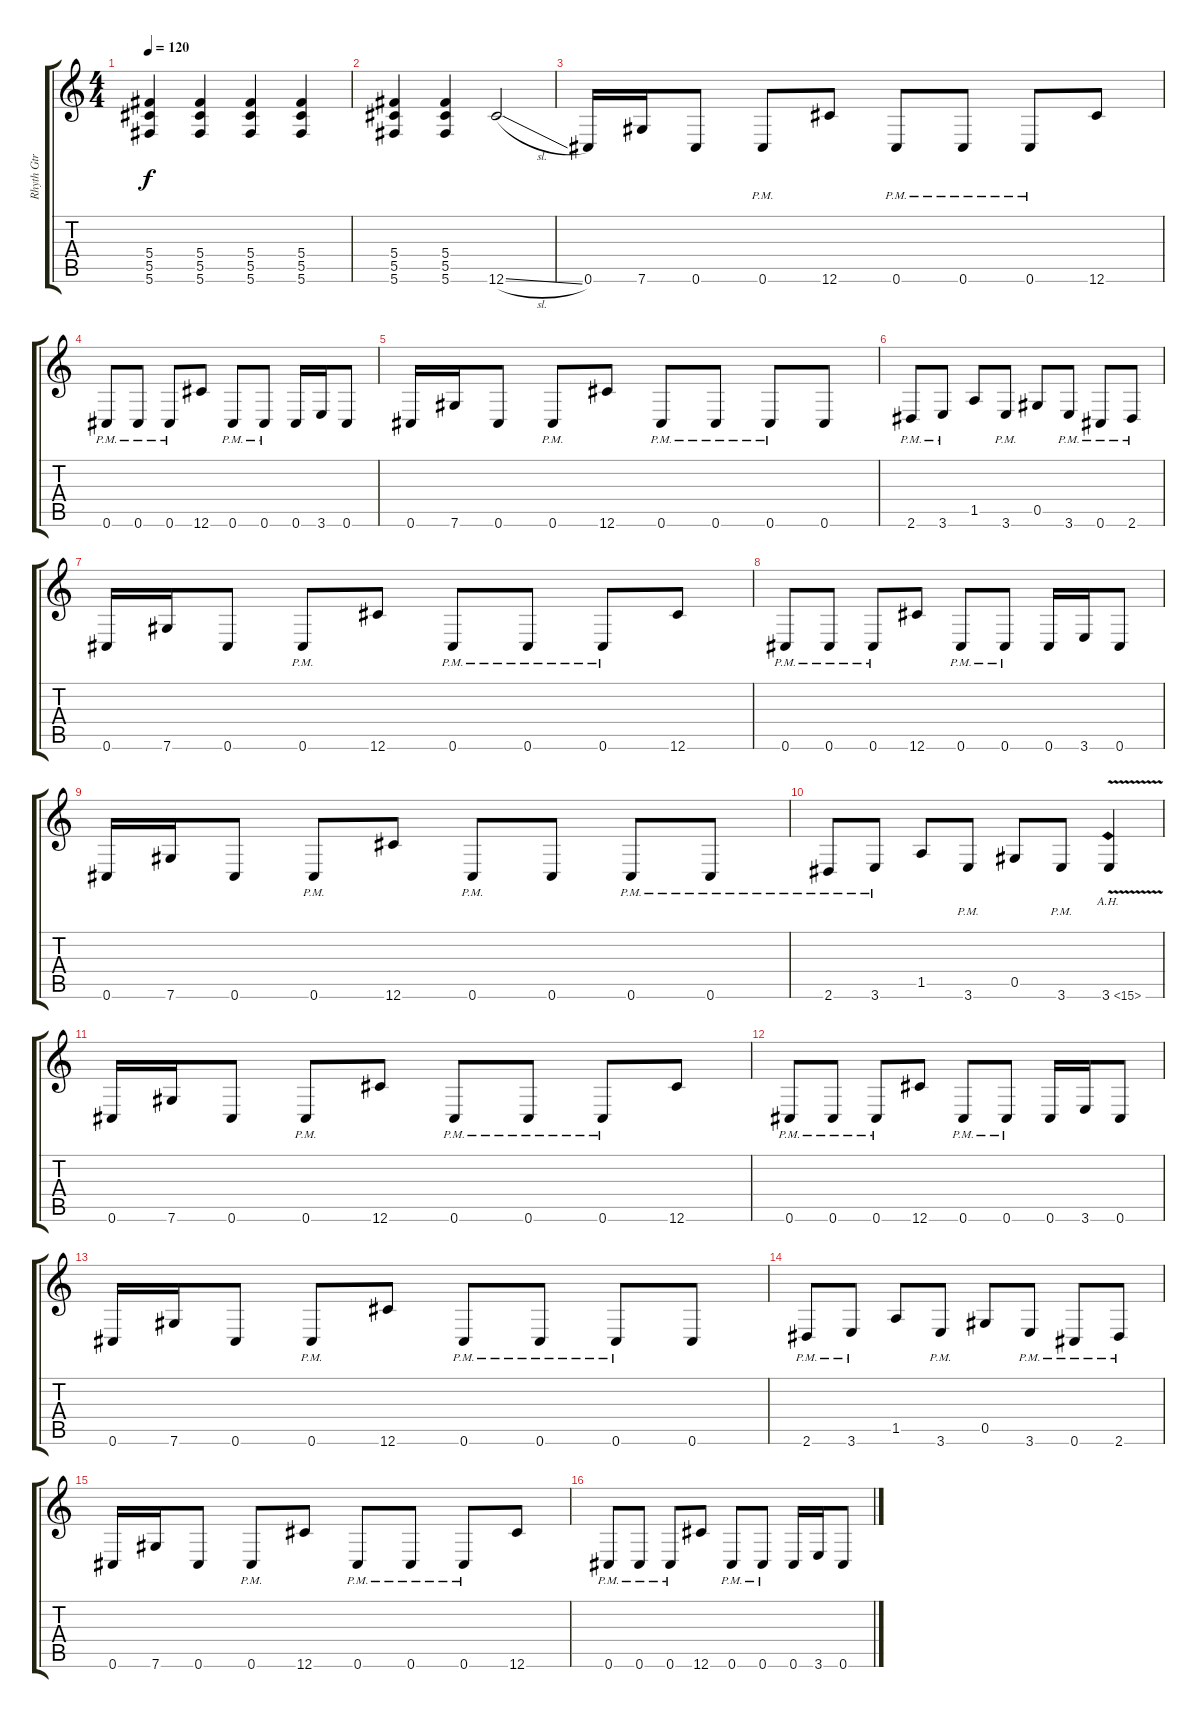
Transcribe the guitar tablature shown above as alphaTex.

\track ("Rhyth Gtr R" "Rhyth Gtr ") {instrument overdrivenguitar}
\staff {score tabs}
\tuning (Eb4 Ab3 Gb3 Db3 Ab2 Db2) {hide}
\ts (4 4)
\tempo 120
\clef g2
\ks c
(5.4 5.5 5.6).4{dy f} (5.4 5.5 5.6).4 (5.4 5.5 5.6).4 (5.4 5.5 5.6).4 |
(5.4 5.5 5.6).4 (5.4 5.5 5.6).4 12.6{sl}.2 |
0.6.16 7.6.16 0.6.8 0.6{pm}.8 12.6.8 0.6{pm}.8 0.6{pm}.8 0.6{pm}.8 12.6.8 |
0.6{pm}.8 0.6{pm}.8 0.6{pm}.8 12.6.8 0.6{pm}.8 0.6{pm}.8 0.6.16 3.6.16 0.6.8 |
0.6.16 7.6.16 0.6.8 0.6{pm}.8 12.6.8 0.6{pm}.8 0.6{pm}.8 0.6{pm}.8 0.6.8 |
2.6{pm}.8 3.6{pm}.8 1.5.8 3.6{pm}.8 0.5.8 3.6{pm}.8 0.6{pm}.8 2.6{pm}.8 |
0.6.16 7.6.16 0.6.8 0.6{pm}.8 12.6.8 0.6{pm}.8 0.6{pm}.8 0.6{pm}.8 12.6.8 |
0.6{pm}.8 0.6{pm}.8 0.6{pm}.8 12.6.8 0.6{pm}.8 0.6{pm}.8 0.6.16 3.6.16 0.6.8 |
0.6.16 7.6.16 0.6.8 0.6{pm}.8 12.6.8 0.6{pm}.8 0.6.8 0.6{pm}.8 0.6{pm}.8 |
2.6{pm}.8 3.6{pm}.8 1.5.8 3.6{pm}.8 0.5.8 3.6{pm}.8 3.6{ah 12 v}.4 |
0.6.16 7.6.16 0.6.8 0.6{pm}.8 12.6.8 0.6{pm}.8 0.6{pm}.8 0.6{pm}.8 12.6.8 |
0.6{pm}.8 0.6{pm}.8 0.6{pm}.8 12.6.8 0.6{pm}.8 0.6{pm}.8 0.6.16 3.6.16 0.6.8 |
0.6.16 7.6.16 0.6.8 0.6{pm}.8 12.6.8 0.6{pm}.8 0.6{pm}.8 0.6{pm}.8 0.6.8 |
2.6{pm}.8 3.6{pm}.8 1.5.8 3.6{pm}.8 0.5.8 3.6{pm}.8 0.6{pm}.8 2.6{pm}.8 |
0.6.16 7.6.16 0.6.8 0.6{pm}.8 12.6.8 0.6{pm}.8 0.6{pm}.8 0.6{pm}.8 12.6.8 |
0.6{pm}.8 0.6{pm}.8 0.6{pm}.8 12.6.8 0.6{pm}.8 0.6{pm}.8 0.6.16 3.6.16 0.6.8
